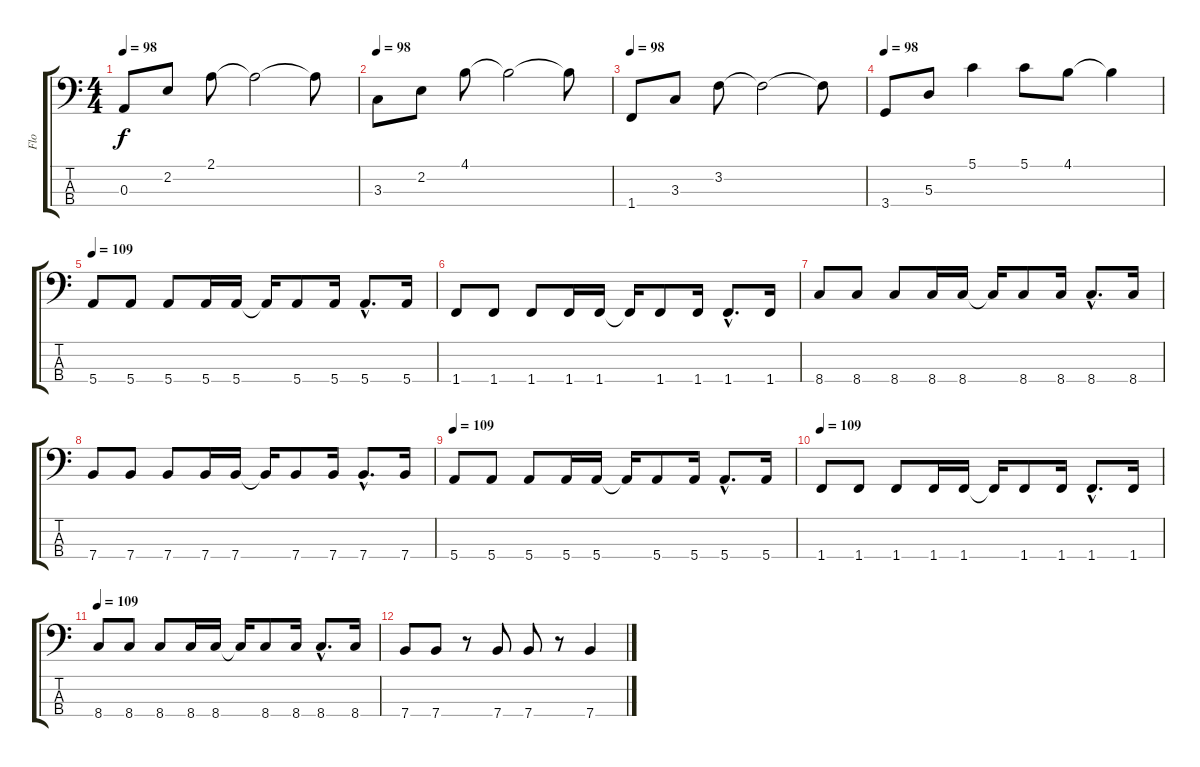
\track ("Flo" "Flo") {instrument electricbassfinger}
\staff {score tabs}
\tuning (G2 D2 A1 E1) {hide}
\ts (4 4)
\tempo 98
\clef f4
\ks c
0.3.8{dy f instrument lead2sawtooth} 2.2.8 2.1.8 2.1{t}.2 2.1{t}.8 |
\tempo 98
3.3.8{instrument lead2sawtooth} 2.2.8 4.1.8 4.1{t}.2 4.1{t}.8 |
\tempo 98
1.4.8{instrument lead2sawtooth} 3.3.8 3.2.8 3.2{t}.2 3.2{t}.8 |
\tempo 98
3.4.8{instrument lead2sawtooth} 5.3.8 5.1.4 5.1.8 4.1.8 4.1{t}.4 |
\tempo 109
5.4.8 5.4.8 5.4.8 5.4.16 5.4.16 5.4{t}.16 5.4.8 5.4.16 5.4{hac}.8{d} 5.4.16 |
1.4.8 1.4.8 1.4.8 1.4.16 1.4.16 1.4{t}.16 1.4.8 1.4.16 1.4{hac}.8{d} 1.4.16 |
8.4.8 8.4.8 8.4.8 8.4.16 8.4.16 8.4{t}.16 8.4.8 8.4.16 8.4{hac}.8{d} 8.4.16 |
7.4.8 7.4.8 7.4.8 7.4.16 7.4.16 7.4{t}.16 7.4.8 7.4.16 7.4{hac}.8{d} 7.4.16 |
\tempo 109
5.4.8 5.4.8 5.4.8 5.4.16 5.4.16 5.4{t}.16 5.4.8 5.4.16 5.4{hac}.8{d} 5.4.16 |
\tempo 109
1.4.8 1.4.8 1.4.8 1.4.16 1.4.16 1.4{t}.16 1.4.8 1.4.16 1.4{hac}.8{d} 1.4.16 |
\tempo 109
8.4.8 8.4.8 8.4.8 8.4.16 8.4.16 8.4{t}.16 8.4.8 8.4.16 8.4{hac}.8{d} 8.4.16 |
7.4.8 7.4.8 r.8 7.4.8 7.4.8 r.8 7.4.4
